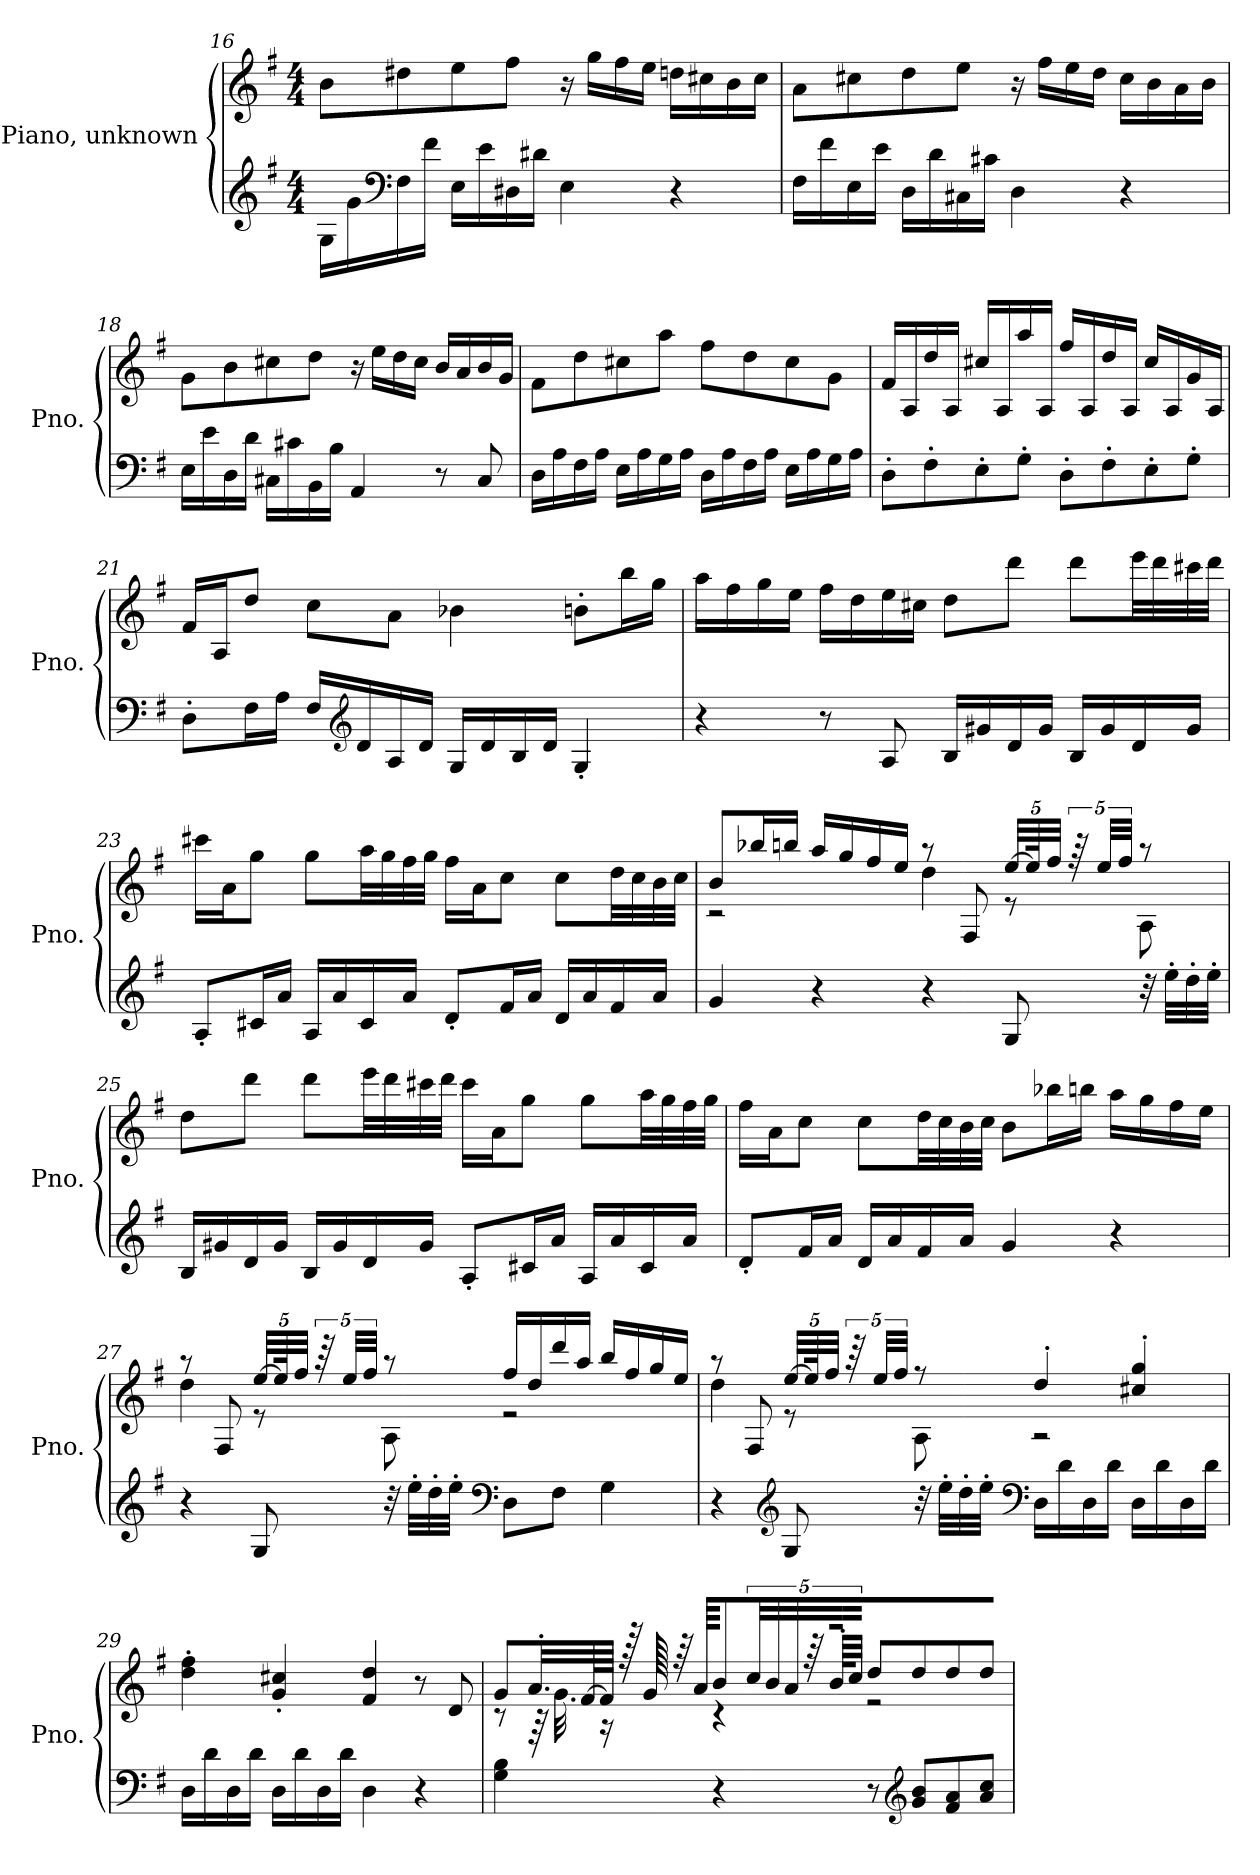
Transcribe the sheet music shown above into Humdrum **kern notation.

**kern	**kern
*part1	*part1
*staff2	*staff1
*I"Piano, unknown	*
*I'Pno.	*
*clefG2	*clefG2
*k[f#]	*k[f#]
*M4/4	*M4/4
=16	=16
16G\LL	8b\L
16g\	.
*clefF4	*
16F#\	8dd#X\
16f#\JJ	.
16E\LL	8ee\
16e\	.
16D#X\	8ff#\J
16d#X\JJ	.
4E\	16r
.	16gg\LL
.	16ff#\
.	16ee\JJ
4r	16ddn\LL
.	16cc#X\
.	16b\
.	16cc#\JJ
!!LO:PB:g=z
=17	=17
16F#\LL	8a\L
16f#\	.
16E\	8cc#X\
16e\JJ	.
16D\LL	8dd\
16d\	.
16C#X\	8ee\J
16c#X\JJ	.
4D\	16r
.	16ff#\LL
.	16ee\
.	16dd\JJ
4r	16cc#\LL
.	16b\
.	16a\
.	16b\JJ
=18	=18
16E\LL	8g\L
16e\	.
16D\	8b\
16d\JJ	.
16C#X\LL	8cc#X\
16c#X\	.
16BB\	8dd\J
16B\JJ	.
4AA/	16r
.	16ee\LL
.	16dd\
.	16cc#\JJ
8r	16b/LL
.	16a/
8C#/	16b/
.	16g/JJ
!!LO:LB:g=z
=19	=19
16D\LL	8f#\L
16A\	.
16F#\	8dd\
16A\JJ	.
16E\LL	8cc#X\
16A\	.
16G\	8aa\J
16A\JJ	.
16D\LL	8ff#\L
16A\	.
16F#\	8dd\
16A\JJ	.
16E\LL	8cc#\
16A\	.
16G\	8g\J
16A\JJ	.
=20	=20
8D'\L	16f#/LL
.	16A/
8F#'\	16dd/
.	16A/JJ
8E'\	16cc#X/LL
.	16A/
8G'\J	16aa/
.	16A/JJ
8D'\L	16ff#/LL
.	16A/
8F#'\	16dd/
.	16A/JJ
8E'\	16cc#/LL
.	16A/
8G'\J	16g/
.	16A/JJ
!!LO:LB:g=z
=21	=21
8D'\L	16f#/LL
.	16A/J
16F#\L	8dd/J
16A\JJ	.
16F#/LL	8cc\L
*clefG2	*
16d/	.
16A/	8a\J
16d/JJ	.
16G/LL	4b-X\
16d/	.
16B/	.
16d/JJ	.
4G'/	8bn'\L
.	16bb\L
.	16gg\JJ
=22	=22
4r	16aa\LL
.	16ff#\
.	16gg\
.	16ee\JJ
8r	16ff#\LL
.	16dd\
8A/	16ee\
.	16cc#X\JJ
16B/LL	8dd\L
16g#X/	.
16d/	8ddd\J
16g#/JJ	.
16B/LL	8ddd\L
16g#/	.
16d/	32eee\LL
.	32ddd\
16g#/JJ	32ccc#X\
.	32ddd\JJJ
!!LO:LB:g=z
=23	=23
8A'/L	16ccc#X\LL
.	16a\J
16c#X/L	8gg\J
16a/JJ	.
16A/LL	8gg\L
16a/	.
16c#/	32aa\LL
.	32gg\
16a/JJ	32ff#\
.	32gg\JJJ
8d'/L	16ff#\LL
.	16a\J
16f#/L	8cc\J
16a/JJ	.
16d/LL	8cc\L
16a/	.
16f#/	32dd\LL
.	32cc\
16a/JJ	32b\
.	32cc\JJJ
=24	=24
*	*^
4g/	8b/L	2r
.	16bb-X/L	.
.	16bbn/JJ	.
4r	16aa/LL	.
.	16gg/	.
.	16ff#/	.
.	16ee/JJ	.
4r	8r	4dd\
.	8F#/	.
8G/	[40ee/LLL	8r
.	80ee/K]	.
.	40ff#/JJJ	.
.	80r	.
.	40ee/LLL	.
.	40ff#/JJJ	.
32r	8r	8A\
32ee'\LLL	.	.
32dd'\	.	.
32ee'\JJJ	.	.
*	*v	*v
!!LO:LB:g=z
=25	=25
16B/LL	8dd\L
16g#X/	.
16d/	8ddd\J
16g#/JJ	.
16B/LL	8ddd\L
16g#/	.
16d/	32eee\LL
.	32ddd\
16g#/JJ	32ccc#X\
.	32ddd\JJJ
8A'/L	16ccc#\LL
.	16a\J
16c#X/L	8gg\J
16a/JJ	.
16A/LL	8gg\L
16a/	.
16c#/	32aa\LL
.	32gg\
16a/JJ	32ff#\
.	32gg\JJJ
=26	=26
8d'/L	16ff#\LL
.	16a\J
16f#/L	8cc\J
16a/JJ	.
16d/LL	8cc\L
16a/	.
16f#/	32dd\LL
.	32cc\
16a/JJ	32b\
.	32cc\JJJ
4g/	8b\L
.	16bb-X\L
.	16bbn\JJ
4r	16aa\LL
.	16gg\
.	16ff#\
.	16ee\JJ
!!LO:LB:g=z
=27	=27
*	*^
4r	8r	4dd\
.	8F#/	.
8G/	[40ee/LLL	8r
.	80ee/K]	.
.	40ff#/JJJ	.
.	80r	.
.	40ee/LLL	.
.	40ff#/JJJ	.
32r	8r	8A\
32ee'\LLL	.	.
32dd'\	.	.
32ee'\JJJ	.	.
*clefF4	*	*
8D\L	16ff#/LL	2r
.	16dd/	.
8F#\J	16ddd/	.
.	16aa/JJ	.
4G\	16bb/LL	.
.	16ff#/	.
.	16gg/	.
.	16ee/JJ	.
=28	=28	=28
4r	8r	4dd\
.	8F#/	.
*clefG2	*	*
8G/	[40ee/LLL	8r
.	80ee/K]	.
.	40ff#/JJJ	.
.	80r	.
.	40ee/LLL	.
.	40ff#/JJJ	.
32r	8r	8A\
32ee'\LLL	.	.
32dd'\	.	.
32ee'\JJJ	.	.
*clefF4	*	*
16D\LL	4dd'/	2r
16d\	.	.
16D\	.	.
16d\JJ	.	.
16D\LL	4cc#X/' 4gg/'	.
16d\	.	.
16D\	.	.
16d\JJ	.	.
*	*v	*v
!!LO:PB:g=z
=29	=29
16D\LL	4dd\' 4ff#\'
16d\	.
16D\	.
16d\JJ	.
16D\LL	4g/' 4cc#X/'
16d\	.
16D\	.
16d\JJ	.
4D\	4f#/ 4dd/
4r	8r
.	8d/
=30	=30
*	*^
4G\ 4B\	8g/L	8r
.	32.a'/LL	64r
.	.	32.g\
.	[64f#/L	.
.	64f#/JJJJ]	16r
.	128r	.
.	128g/	.
.	64r	.
.	64a/KKKL	.
4r	8b/	4r
.	40cc/LL	.
.	40b/	.
.	40a/JJJ	.
.	80r	.
.	80b'/KLLL	.
.	40cc/JJJ	.
8r	8dd/L	2r
*clefG2	*	*
8g/ 8b/L	8dd/	.
8f#/ 8a/	8dd/	.
8a/ 8cc/J	8dd/J	.
*	*v	*v
=	=
*-	*-
